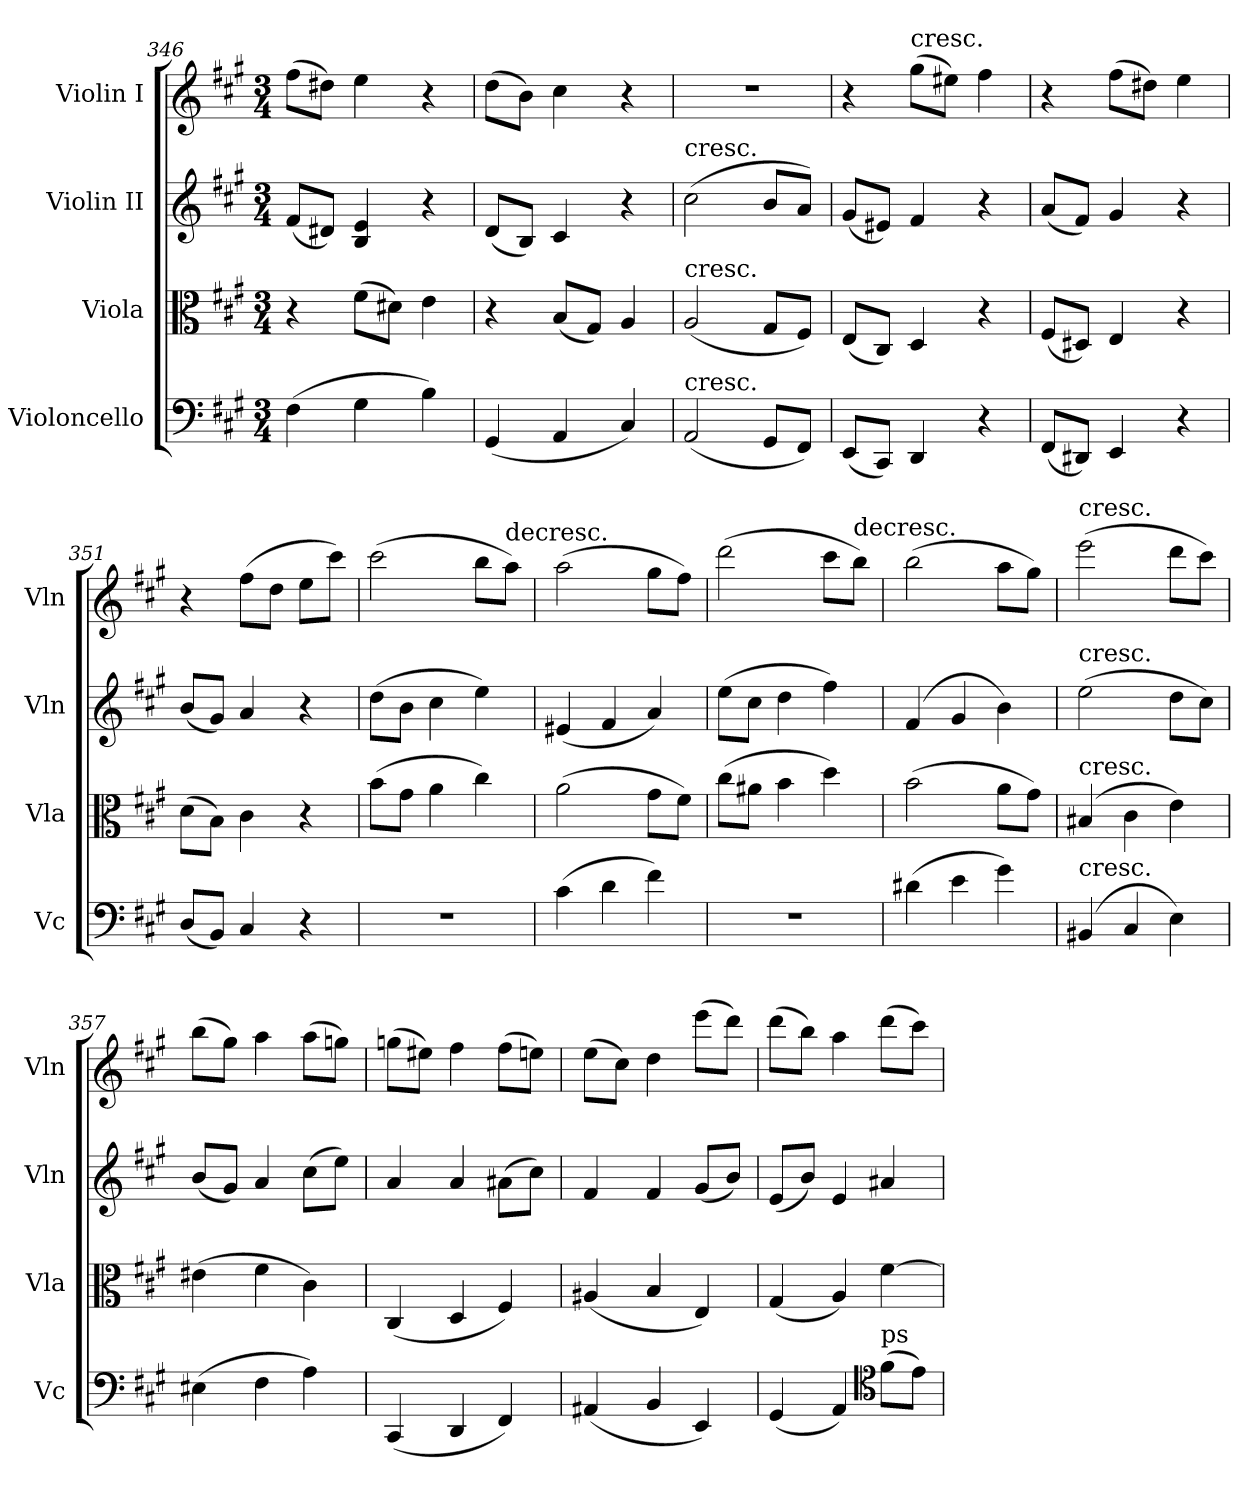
**kern	**kern	**kern	**kern
*part4	*part3	*part2	*part1
*staff4	*staff3	*staff2	*staff1
*I"Violoncello	*I"Viola	*I"Violin II	*I"Violin I
*I'Vc	*I'Vla	*I'Vln	*I'Vln
*clefF4	*clefC3	*clefG2	*clefG2
*k[f#c#g#]	*k[f#c#g#]	*k[f#c#g#]	*k[f#c#g#]
*A:	*A:	*A:	*A:
*M3/4	*M3/4	*M3/4	*M3/4
=346	=346	=346	=346
(4F#	4r	(8f#/L	(8ff#\L
.	.	8d#X/J)	8dd#X\J)
4G#	(8f#\L	4B 4e	4ee
.	8d#X\J)	.	.
4B)	4e	4r	4r
=347	=347	=347	=347
(4GG#	4r	(8d/L	(8dd\L
.	.	8B/J)	8b\J)
4AA	(8B/L	4c#	4cc#
.	8G#/J)	.	.
4C#)	4A	4r	4r
=348	=348	=348	=348
!	!	!LO:TX:a:t=cresc.	!
!	!LO:TX:a:t=cresc.	!	!
!LO:TX:a:t=cresc.	!	!	!
(2AA	(2A	(2cc#	2.r
8GG#/L	8G#/L	8b/L	.
8FF#/J)	8F#/J)	8a/J)	.
=349	=349	=349	=349
(8EE/L	(8E/L	(8g#/L	4r
8CC#/J)	8C#/J)	8e#X/J)	.
!	!	!	!LO:TX:a:t=cresc.
4DD	4D	4f#	(8gg#\L
.	.	.	8ee#X\J)
4r	4r	4r	4ff#
=350	=350	=350	=350
(8FF#/L	(8F#/L	(8a/L	4r
8DD#X/J)	8D#X/J)	8f#/J)	.
4EE	4E	4g#	(8ff#\L
.	.	.	8dd#X\J)
4r	4r	4r	4ee
=351	=351	=351	=351
(8D/L	(8d\L	(8b/L	4r
8BB/J)	8B\J)	8g#/J)	.
4C#	4c#	4a	(8ff#\L
.	.	.	8dd\J
4r	4r	4r	8ee\L
.	.	.	8ccc#\J)
=352	=352	=352	=352
2.r	(8b\L	(8dd\L	(2ccc#
.	8g#\J	8b\J	.
.	4a	4cc#	.
.	4cc#)	4ee)	8bb\L
!	!	!	!LO:TX:t=decresc.
.	.	.	8aa\J)
=353	=353	=353	=353
(4c#	(2a	(4e#X	(2aa
4d	.	4f#	.
4f#)	8g#\L	4a)	8gg#\L
.	8f#\J)	.	8ff#\J)
=354	=354	=354	=354
2.r	(8cc#\L	(8ee\L	(2ddd
.	8a#X\J	8cc#\J	.
.	4b	4dd	.
.	4dd)	4ff#)	8ccc#\L
!	!	!	!LO:TX:t=decresc.
.	.	.	8bb\J)
=355	=355	=355	=355
(4d#X	(2b	(4f#	(2bb
4e	.	4g#	.
4g#)	8a\L	4b)	8aa\L
.	8g#\J)	.	8gg#\J)
=356	=356	=356	=356
!	!	!	!LO:TX:a:t=cresc.
!	!	!LO:TX:a:t=cresc.	!
!	!LO:TX:a:t=cresc.	!	!
!LO:TX:a:t=cresc.	!	!	!
(4BB#X	(4B#X	(2ee	(2eee
4C#	4c#	.	.
4E)	4e)	8dd\L	8ddd\L
.	.	8cc#\J)	8ccc#\J)
=357	=357	=357	=357
(4E#X	(4e#X	(8b/L	(8bb\L
.	.	8g#/J)	8gg#\J)
4F#	4f#	4a	4aa
4A)	4c#)	(8cc#\L	(8aa\L
.	.	8ee\J)	8ggn\J)
=358	=358	=358	=358
(4CC#	(4C#	4a	(8ggn\L
.	.	.	8ee#X\J)
4DD	4D	4a	4ff#
4FF#)	4F#)	(8a#X\L	(8ff#\L
.	.	8cc#\J)	8een\J)
=359	=359	=359	=359
(4AA#X	(4A#X	4f#	(8ee\L
.	.	.	8cc#\J)
4BB	4B	4f#	4dd
4EE)	4E)	(8g#/L	(8eee\L
.	.	8b/J)	8ddd\J)
=360	=360	=360	=360
(4GG#	(4G#	(8e/L	(8ddd\L
.	.	8b/J)	8bb\J)
4AA)	4A)	4e	4aa
*clefC4	*	*	*
!LO:TX:a:t=ps	!	!	!
(8f#\L	[4f#	4a#X	(8ddd\L
8e\J)	.	.	8ccc#\J)
=	=	=	=
*-	*-	*-	*-
